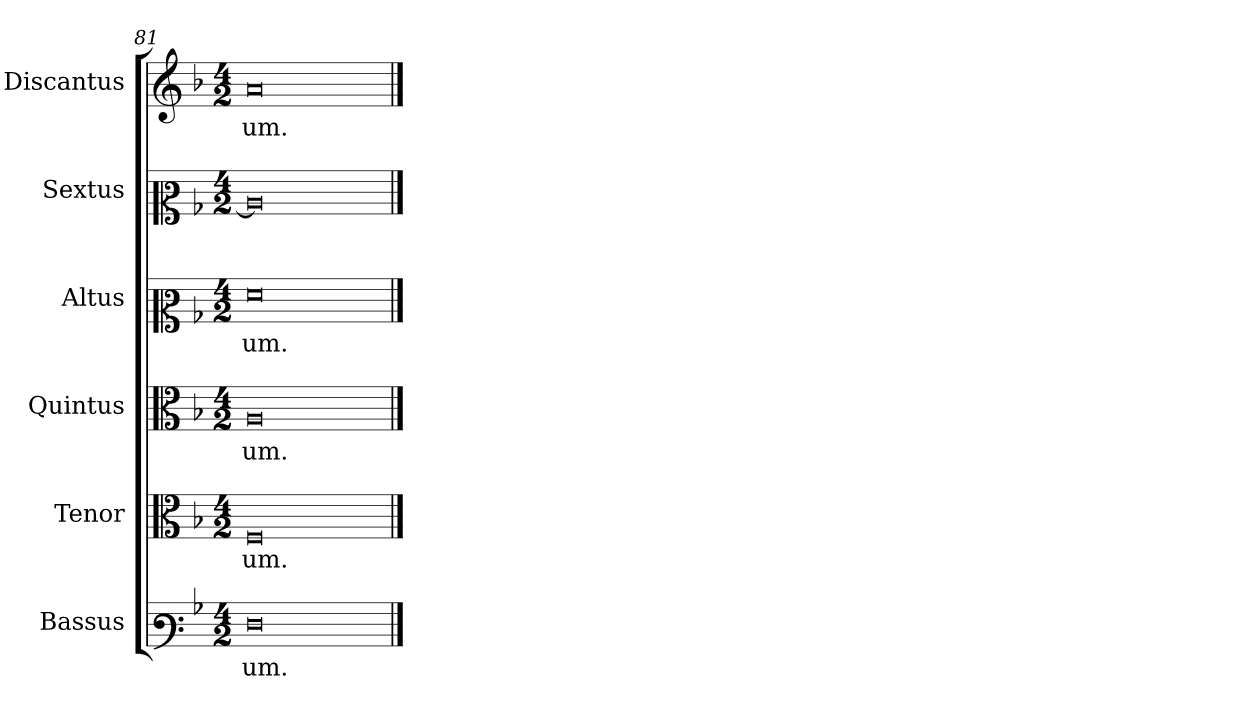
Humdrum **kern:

**kern	**text	**kern	**text	**kern	**text	**kern	**text	**kern	**kern	**text
*part6	*part6	*part5	*part5	*part4	*part4	*part3	*part3	*part2	*part1	*part1
*staff6	*staff6	*staff5	*staff5	*staff4	*staff4	*staff3	*staff3	*staff2	*staff1	*staff1
*I"Bassus	*	*I"Tenor	*	*I"Quintus	*	*I"Altus	*	*I"Sextus	*I"Discantus	*
*I'B.	*	*I'T.	*	*I'Q.	*	*I'A.	*	*I'S.	*I'D.	*
*clefF3	*	*clefC3	*	*clefC3	*	*clefC2	*	*clefC2	*clefG2	*
*k[b-]	*	*k[b-]	*	*k[b-]	*	*k[b-]	*	*k[b-]	*k[b-]	*
*M4/2	*	*M4/2	*	*M4/2	*	*M4/2	*	*M4/2	*M4/2	*
=81	=81	=81	=81	=81	=81	=81	=81	=81	=81	=81
!	!LO:LY:b	!	!LO:LY:b	!	!LO:LY:b	!	!LO:LY:b	!	!	!LO:LY:b
0F	-um.	0F	-um.	0A	-um.	0f	-um.	0c]	0a	-um.
==	==	==	==	==	==	==	==	==	==	==
*-	*-	*-	*-	*-	*-	*-	*-	*-	*-	*-
